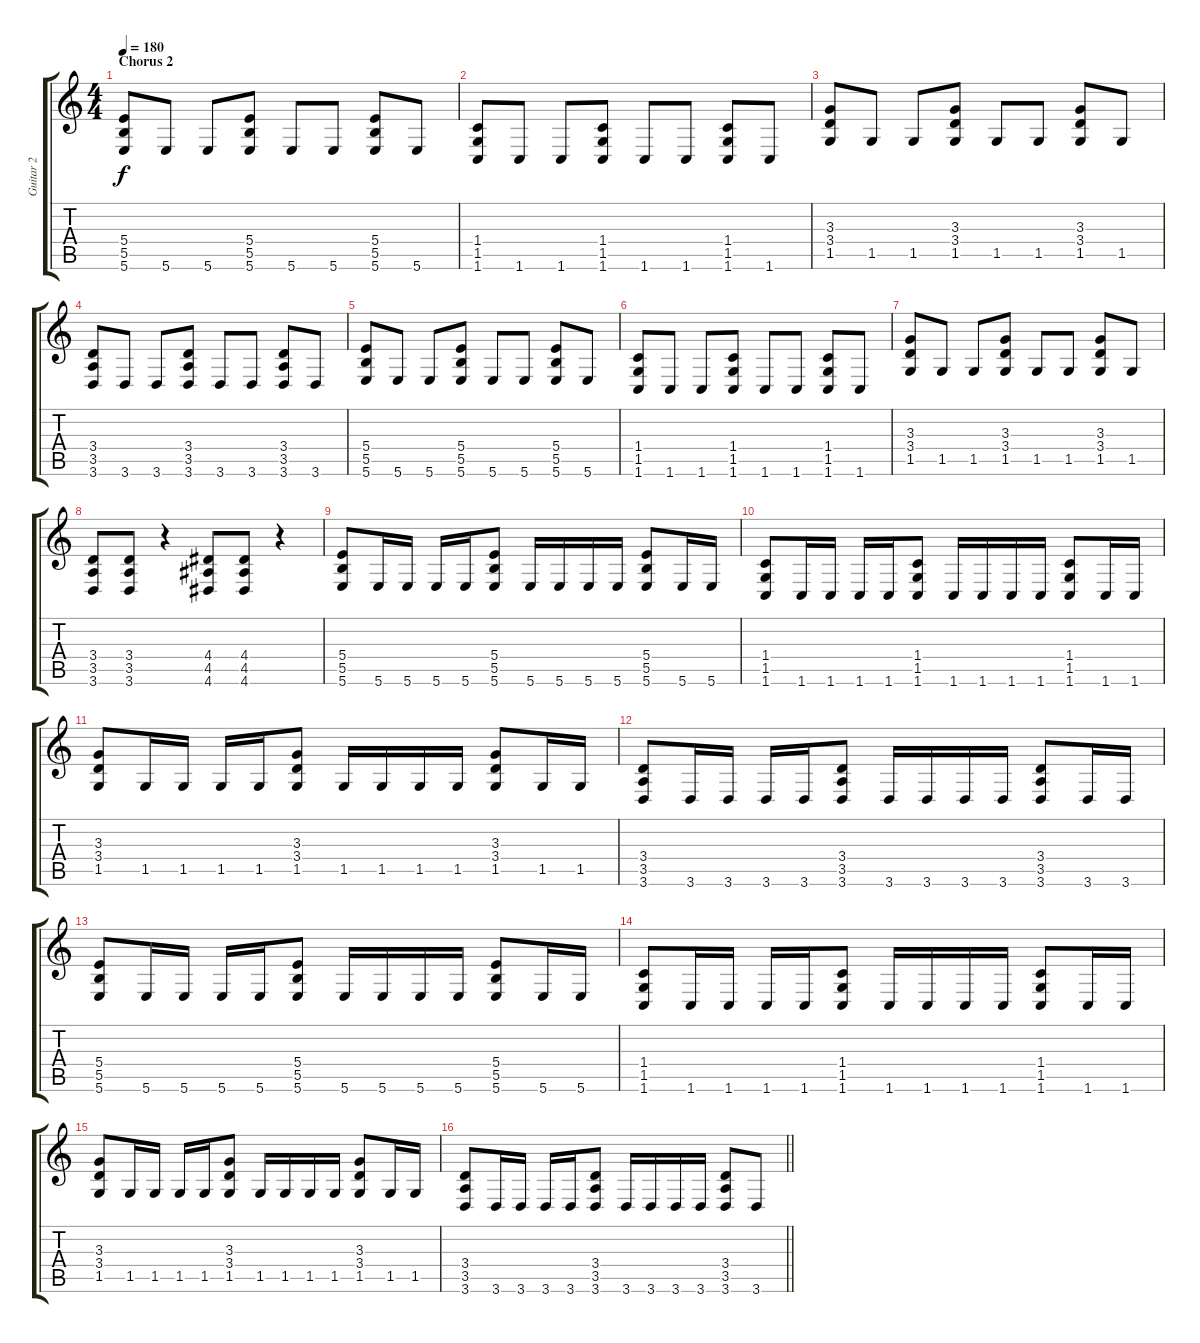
\track ("Guitar 2" "Guitar 2") {instrument distortionguitar}
\staff {score tabs}
\tuning (Db4 Ab3 E3 B2 Gb2 B1) {hide}
\ts (4 4)
\section ("" "Chorus 2")
\tempo 180
\clef g2
\ks c
(5.4 5.5 5.6).8{dy f} 5.6.8 5.6.8 (5.4 5.5 5.6).8 5.6.8 5.6.8 (5.4 5.5 5.6).8 5.6.8 |
(1.4 1.5 1.6).8 1.6.8 1.6.8 (1.4 1.5 1.6).8 1.6.8 1.6.8 (1.4 1.5 1.6).8 1.6.8 |
(3.3 3.4 1.5).8 1.5.8 1.5.8 (3.3 3.4 1.5).8 1.5.8 1.5.8 (3.3 3.4 1.5).8 1.5.8 |
(3.4 3.5 3.6).8 3.6.8 3.6.8 (3.4 3.5 3.6).8 3.6.8 3.6.8 (3.4 3.5 3.6).8 3.6.8 |
(5.4 5.5 5.6).8 5.6.8 5.6.8 (5.4 5.5 5.6).8 5.6.8 5.6.8 (5.4 5.5 5.6).8 5.6.8 |
(1.4 1.5 1.6).8 1.6.8 1.6.8 (1.4 1.5 1.6).8 1.6.8 1.6.8 (1.4 1.5 1.6).8 1.6.8 |
(3.3 3.4 1.5).8 1.5.8 1.5.8 (3.3 3.4 1.5).8 1.5.8 1.5.8 (3.3 3.4 1.5).8 1.5.8 |
(3.4 3.5 3.6).8 (3.4 3.5 3.6).8 r.4 (4.4 4.5 4.6).8 (4.4 4.5 4.6).8 r.4 |
(5.4 5.5 5.6).8 5.6.16 5.6.16 5.6.16 5.6.16 (5.4 5.5 5.6).8 5.6.16 5.6.16 5.6.16 5.6.16 (5.4 5.5 5.6).8 5.6.16 5.6.16 |
(1.4 1.5 1.6).8 1.6.16 1.6.16 1.6.16 1.6.16 (1.4 1.5 1.6).8 1.6.16 1.6.16 1.6.16 1.6.16 (1.4 1.5 1.6).8 1.6.16 1.6.16 |
(3.3 3.4 1.5).8 1.5.16 1.5.16 1.5.16 1.5.16 (3.3 3.4 1.5).8 1.5.16 1.5.16 1.5.16 1.5.16 (3.3 3.4 1.5).8 1.5.16 1.5.16 |
(3.4 3.5 3.6).8 3.6.16 3.6.16 3.6.16 3.6.16 (3.4 3.5 3.6).8 3.6.16 3.6.16 3.6.16 3.6.16 (3.4 3.5 3.6).8 3.6.16 3.6.16 |
(5.4 5.5 5.6).8 5.6.16 5.6.16 5.6.16 5.6.16 (5.4 5.5 5.6).8 5.6.16 5.6.16 5.6.16 5.6.16 (5.4 5.5 5.6).8 5.6.16 5.6.16 |
(1.4 1.5 1.6).8 1.6.16 1.6.16 1.6.16 1.6.16 (1.4 1.5 1.6).8 1.6.16 1.6.16 1.6.16 1.6.16 (1.4 1.5 1.6).8 1.6.16 1.6.16 |
(3.3 3.4 1.5).8 1.5.16 1.5.16 1.5.16 1.5.16 (3.3 3.4 1.5).8 1.5.16 1.5.16 1.5.16 1.5.16 (3.3 3.4 1.5).8 1.5.16 1.5.16 |
\barLineRight lightlight
(3.4 3.5 3.6).8 3.6.16 3.6.16 3.6.16 3.6.16 (3.4 3.5 3.6).8 3.6.16 3.6.16 3.6.16 3.6.16 (3.4 3.5 3.6).8 3.6.8
